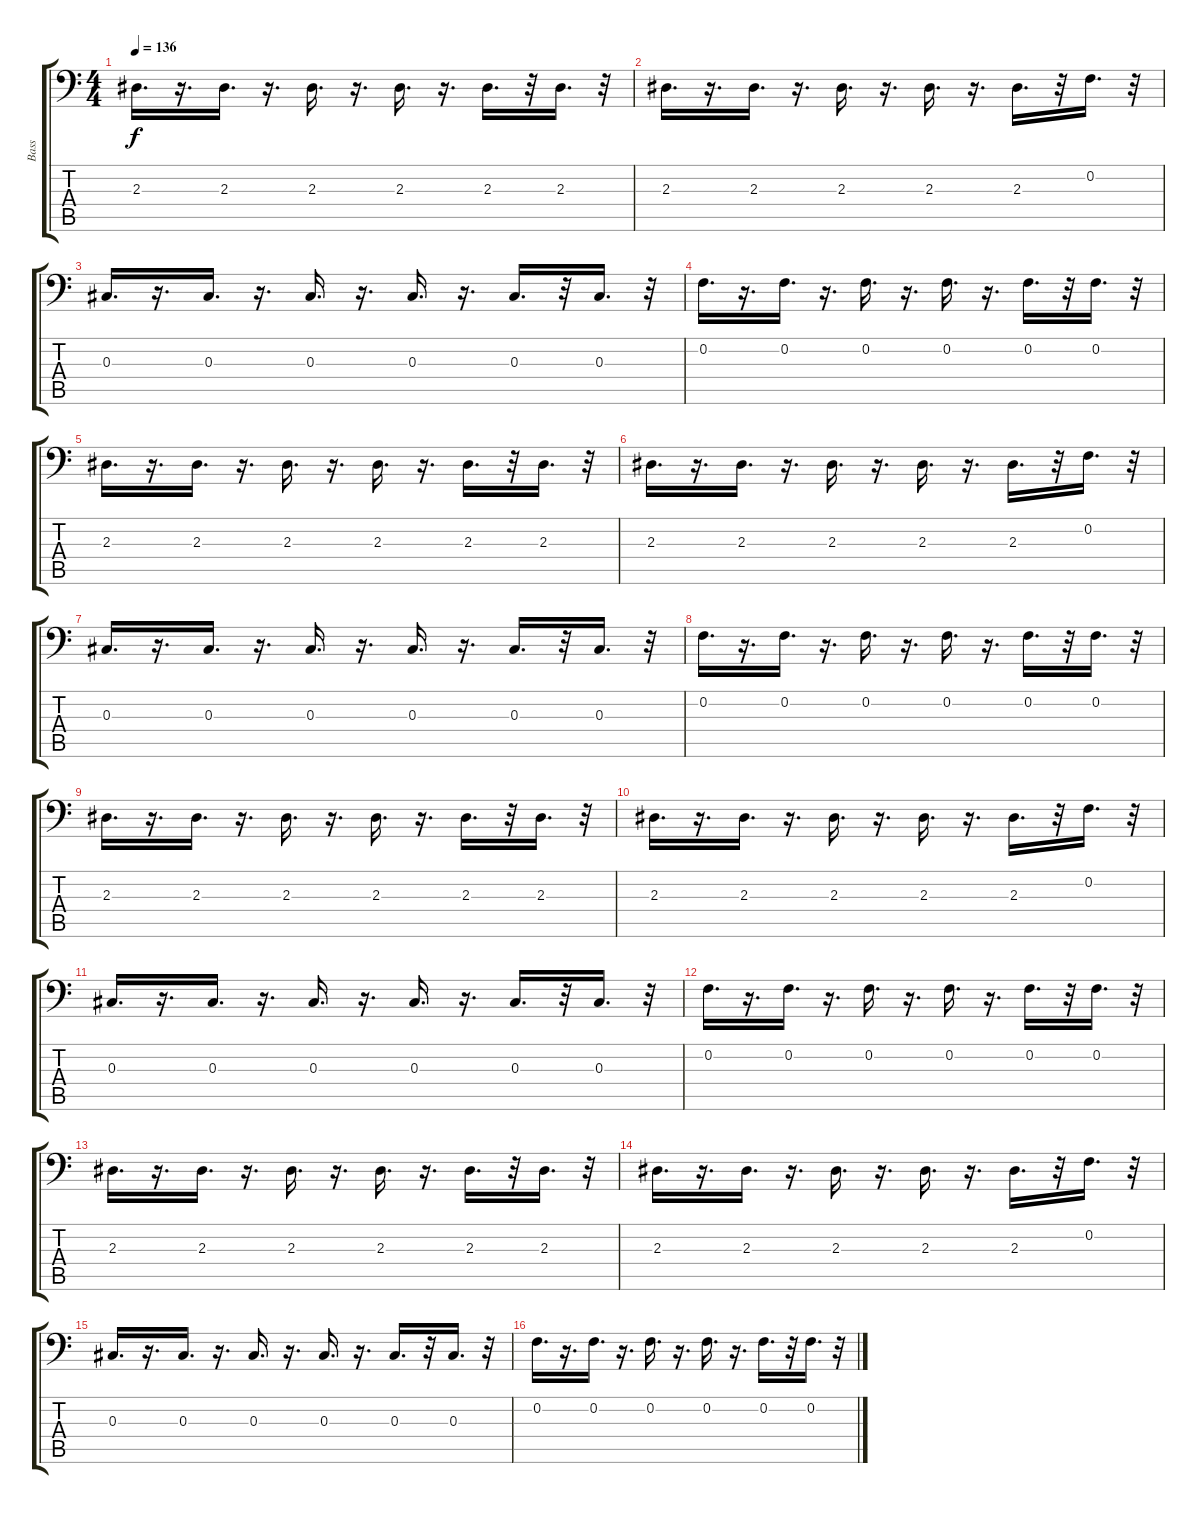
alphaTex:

\track ("Bass" "Bass") {instrument synthbass1}
\staff {score tabs}
\tuning (Bb2 F2 Db2 Ab1 Eb1 Bb0) {hide}
\ts (4 4)
\tempo 136
\clef f4
\ks c
2.3.16{d dy f} r.16{d} 2.3.16{d} r.16{d} 2.3.16{d} r.16{d} 2.3.16{d} r.16{d} 2.3.16{d} r.32 2.3.16{d} r.32 |
2.3.16{d} r.16{d} 2.3.16{d} r.16{d} 2.3.16{d} r.16{d} 2.3.16{d} r.16{d} 2.3.16{d} r.32 0.2.16{d} r.32 |
0.3.16{d} r.16{d} 0.3.16{d} r.16{d} 0.3.16{d} r.16{d} 0.3.16{d} r.16{d} 0.3.16{d} r.32 0.3.16{d} r.32 |
0.2.16{d} r.16{d} 0.2.16{d} r.16{d} 0.2.16{d} r.16{d} 0.2.16{d} r.16{d} 0.2.16{d} r.32 0.2.16{d} r.32 |
2.3.16{d} r.16{d} 2.3.16{d} r.16{d} 2.3.16{d} r.16{d} 2.3.16{d} r.16{d} 2.3.16{d} r.32 2.3.16{d} r.32 |
2.3.16{d} r.16{d} 2.3.16{d} r.16{d} 2.3.16{d} r.16{d} 2.3.16{d} r.16{d} 2.3.16{d} r.32 0.2.16{d} r.32 |
0.3.16{d} r.16{d} 0.3.16{d} r.16{d} 0.3.16{d} r.16{d} 0.3.16{d} r.16{d} 0.3.16{d} r.32 0.3.16{d} r.32 |
0.2.16{d} r.16{d} 0.2.16{d} r.16{d} 0.2.16{d} r.16{d} 0.2.16{d} r.16{d} 0.2.16{d} r.32 0.2.16{d} r.32 |
2.3.16{d} r.16{d} 2.3.16{d} r.16{d} 2.3.16{d} r.16{d} 2.3.16{d} r.16{d} 2.3.16{d} r.32 2.3.16{d} r.32 |
2.3.16{d} r.16{d} 2.3.16{d} r.16{d} 2.3.16{d} r.16{d} 2.3.16{d} r.16{d} 2.3.16{d} r.32 0.2.16{d} r.32 |
0.3.16{d} r.16{d} 0.3.16{d} r.16{d} 0.3.16{d} r.16{d} 0.3.16{d} r.16{d} 0.3.16{d} r.32 0.3.16{d} r.32 |
0.2.16{d} r.16{d} 0.2.16{d} r.16{d} 0.2.16{d} r.16{d} 0.2.16{d} r.16{d} 0.2.16{d} r.32 0.2.16{d} r.32 |
2.3.16{d} r.16{d} 2.3.16{d} r.16{d} 2.3.16{d} r.16{d} 2.3.16{d} r.16{d} 2.3.16{d} r.32 2.3.16{d} r.32 |
2.3.16{d} r.16{d} 2.3.16{d} r.16{d} 2.3.16{d} r.16{d} 2.3.16{d} r.16{d} 2.3.16{d} r.32 0.2.16{d} r.32 |
0.3.16{d} r.16{d} 0.3.16{d} r.16{d} 0.3.16{d} r.16{d} 0.3.16{d} r.16{d} 0.3.16{d} r.32 0.3.16{d} r.32 |
0.2.16{d} r.16{d} 0.2.16{d} r.16{d} 0.2.16{d} r.16{d} 0.2.16{d} r.16{d} 0.2.16{d} r.32 0.2.16{d} r.32
